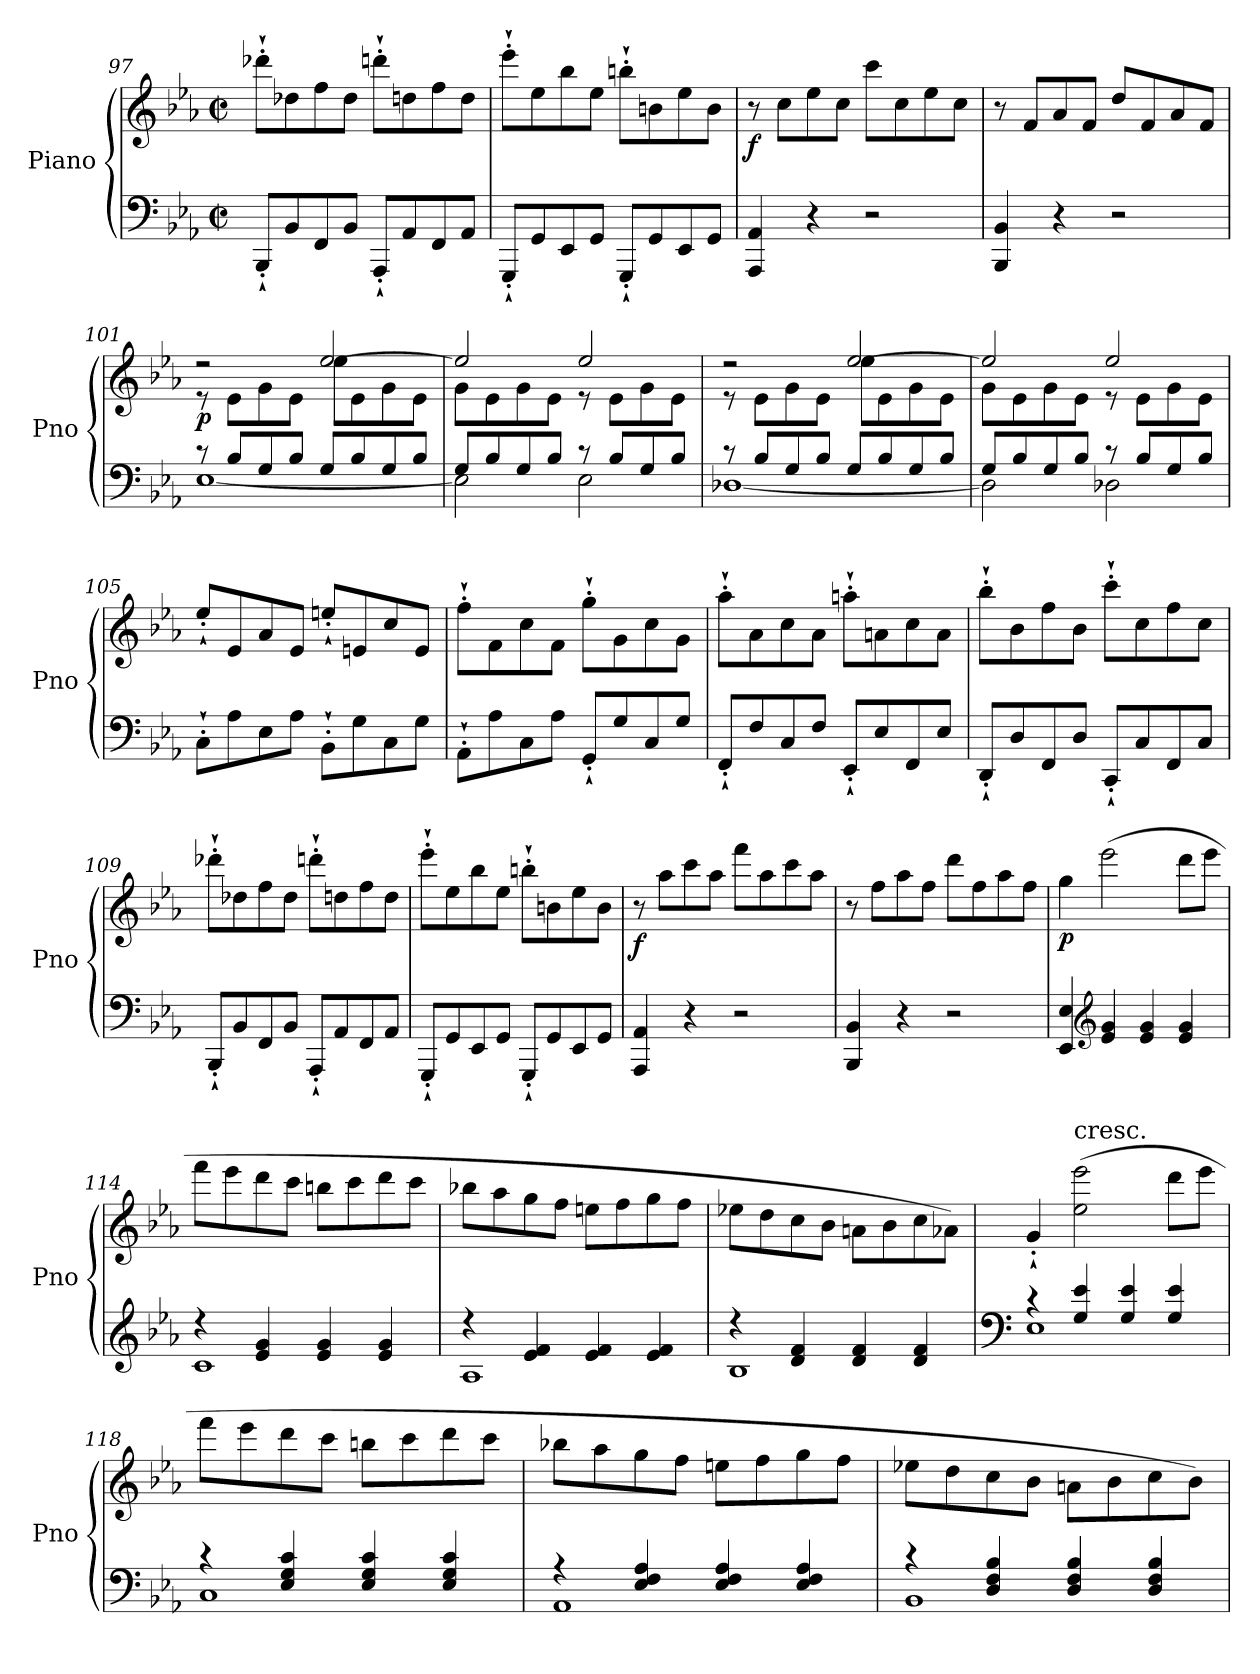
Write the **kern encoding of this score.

**kern	**kern	**dynam
*part1	*part1	*part1
*staff2	*staff1	*staff1/2
*I"Piano	*	*
*I'Pno	*	*
*clefF4	*clefG2	*
*k[b-e-a-]	*k[b-e-a-]	*
*E-:	*E-:	*
*M2/2	*M2/2	*
*met(c|)	*met(c|)	*
=97	=97	=97
8BBB-'`/L	8ddd-X'`\L	.
8BB-/	8dd-X\	.
8FF/	8ff\	.
8BB-/J	8dd-\J	.
8AAA-'`/L	8dddn'`\L	.
8AA-/	8ddn\	.
8FF/	8ff\	.
8AA-/J	8dd\J	.
=98	=98	=98
8GGG'`/L	8eee-'`\L	.
8GG/	8ee-\	.
8EE-/	8bb-\	.
8GG/J	8ee-\J	.
8GGG'`/L	8bbn'`\L	.
8GG/	8bn\	.
8EE-/	8ee-\	.
8GG/J	8b\J	.
=99	=99	=99
!	!	!LO:DY:b
4AAA-/ 4AA-/	8r	f
.	8cc\L	.
4r	8ee-\	.
.	8cc\J	.
2r	8ccc\L	.
.	8cc\	.
.	8ee-\	.
.	8cc\J	.
=100	=100	=100
4BBB-/ 4BB-/	8r	.
.	8f/L	.
4r	8a-/	.
.	8f/J	.
2r	8dd/L	.
.	8f/	.
.	8a-/	.
.	8f/J	.
=101	=101	=101
*^	*^	*
!	!	!	!	!LO:DY:b
8rc	[1E-	2rdd	8re	p
8B-/L	.	.	8e-\L	.
8G/	.	.	8g\	.
8B-/J	.	.	8e-\J	.
8G/L	.	[2ee-/	8ee-\L	.
8B-/	.	.	8e-\	.
8G/	.	.	8g\	.
8B-/J	.	.	8e-\J	.
=102	=102	=102	=102	=102
8G/L	2E-\]	2ee-/]	8g\L	.
8B-/	.	.	8e-\	.
8G/	.	.	8g\	.
8B-/J	.	.	8e-\J	.
8rc	2E-\	2ee-/	8re	.
8B-/L	.	.	8e-\L	.
8G/	.	.	8g\	.
8B-/J	.	.	8e-\J	.
=103	=103	=103	=103	=103
8rc	[1D-X	2rdd	8re	.
8B-/L	.	.	8e-\L	.
8G/	.	.	8g\	.
8B-/J	.	.	8e-\J	.
8G/L	.	[2ee-/	8ee-\L	.
8B-/	.	.	8e-\	.
8G/	.	.	8g\	.
8B-/J	.	.	8e-\J	.
=104	=104	=104	=104	=104
8G/L	2D-\]	2ee-/]	8g\L	.
8B-/	.	.	8e-\	.
8G/	.	.	8g\	.
8B-/J	.	.	8e-\J	.
8rc	2D-X\	2ee-/	8re	.
8B-/L	.	.	8e-\L	.
8G/	.	.	8g\	.
8B-/J	.	.	8e-\J	.
*v	*v	*	*	*
=105	=105	=105	=105
!	!LO:TX:a:t=cresc.	!	!
*	*v	*v	*
8C'`\L	8ee-'`/L	.
8A-\	8e-/	.
8E-\	8a-/	.
8A-\J	8e-/J	.
8BB-'`\L	8een'`/L	.
8G\	8en/	.
8C\	8cc/	.
8G\J	8e/J	.
=106	=106	=106
8AA-'`\L	8ff'`\L	.
8A-\	8f\	.
8C\	8cc\	.
8A-\J	8f\J	.
8GG'`/L	8gg'`\L	.
8G/	8g\	.
8C/	8cc\	.
8G/J	8g\J	.
=107	=107	=107
8FF'`/L	8aa-'`\L	.
8F/	8a-\	.
8C/	8cc\	.
8F/J	8a-\J	.
8EE-'`/L	8aan'`\L	.
8E-/	8an\	.
8FF/	8cc\	.
8E-/J	8a\J	.
=108	=108	=108
8DD'`/L	8bb-'`\L	.
8D/	8b-\	.
8FF/	8ff\	.
8D/J	8b-\J	.
8CC'`/L	8ccc'`\L	.
8C/	8cc\	.
8FF/	8ff\	.
8C/J	8cc\J	.
=109	=109	=109
8BBB-'`/L	8ddd-X'`\L	.
8BB-/	8dd-X\	.
8FF/	8ff\	.
8BB-/J	8dd-\J	.
8AAA-'`/L	8dddn'`\L	.
8AA-/	8ddn\	.
8FF/	8ff\	.
8AA-/J	8dd\J	.
=110	=110	=110
8GGG'`/L	8eee-'`\L	.
8GG/	8ee-\	.
8EE-/	8bb-\	.
8GG/J	8ee-\J	.
8GGG'`/L	8bbn'`\L	.
8GG/	8bn\	.
8EE-/	8ee-\	.
8GG/J	8b\J	.
=111	=111	=111
!	!	!LO:DY:b
4AAA-/ 4AA-/	8r	f
.	8aa-\L	.
4r	8ccc\	.
.	8aa-\J	.
2r	8fff\L	.
.	8aa-\	.
.	8ccc\	.
.	8aa-\J	.
=112	=112	=112
4BBB-/ 4BB-/	8r	.
.	8ff\L	.
4r	8aa-\	.
.	8ff\J	.
2r	8ddd\L	.
.	8ff\	.
.	8aa-\	.
.	8ff\J	.
=113	=113	=113
!	!	!LO:DY:b
4EE-/ 4E-/	4gg\	p
*clefG2	*	*
4e-/ 4g/	(>2eee-\	.
4e-/ 4g/	.	.
4e-/ 4g/	8ddd\L	.
.	8eee-\J	.
=114	=114	=114
*^	*	*
4r	1c	8fff\L	.
.	.	8eee-\	.
4e-/ 4g/	.	8ddd\	.
.	.	8ccc\J	.
4e-/ 4g/	.	8bbn\L	.
.	.	8ccc\	.
4e-/ 4g/	.	8ddd\	.
.	.	8ccc\J	.
=115	=115	=115	=115
4r	1A-	8bb-X\L	.
.	.	8aa-\	.
4e-/ 4f/	.	8gg\	.
.	.	8ff\J	.
4e-/ 4f/	.	8een\L	.
.	.	8ff\	.
4e-/ 4f/	.	8gg\	.
.	.	8ff\J	.
=116	=116	=116	=116
4r	1B-	8ee-X\L	.
.	.	8dd\	.
4d/ 4f/	.	8cc\	.
.	.	8b-\J	.
4d/ 4f/	.	8an\L	.
.	.	8b-\	.
4d/ 4f/	.	8cc\	.
.	.	8a-X\J)	.
=117	=117	=117	=117
*clefF4	*	*	*
4rc	1E-	4g'`/	.
!	!	!LO:TX:a:t=cresc.	!
4G/ 4e-/	.	(>2ee-\ 2eee-\	.
4G/ 4e-/	.	.	.
4G/ 4e-/	.	8ddd\L	.
.	.	8eee-\J	.
=118	=118	=118	=118
4rc	1C	8fff\L	.
.	.	8eee-\	.
4E-/ 4G/ 4c/	.	8ddd\	.
.	.	8ccc\J	.
4E-/ 4G/ 4c/	.	8bbn\L	.
.	.	8ccc\	.
4E-/ 4G/ 4c/	.	8ddd\	.
.	.	8ccc\J	.
=119	=119	=119	=119
4rA	1AA-	8bb-X\L	.
.	.	8aa-\	.
4E-/ 4F/ 4A-/	.	8gg\	.
.	.	8ff\J	.
4E-/ 4F/ 4A-/	.	8een\L	.
.	.	8ff\	.
4E-/ 4F/ 4A-/	.	8gg\	.
.	.	8ff\J	.
=120	=120	=120	=120
4rc	1BB-	8ee-X\L	.
.	.	8dd\	.
4D/ 4F/ 4B-/	.	8cc\	.
.	.	8b-\J	.
4D/ 4F/ 4B-/	.	8an\L	.
.	.	8b-\	.
4D/ 4F/ 4B-/	.	8cc\	.
.	.	8b-\J)	.
*v	*v	*	*
=	=	=
*-	*-	*-
